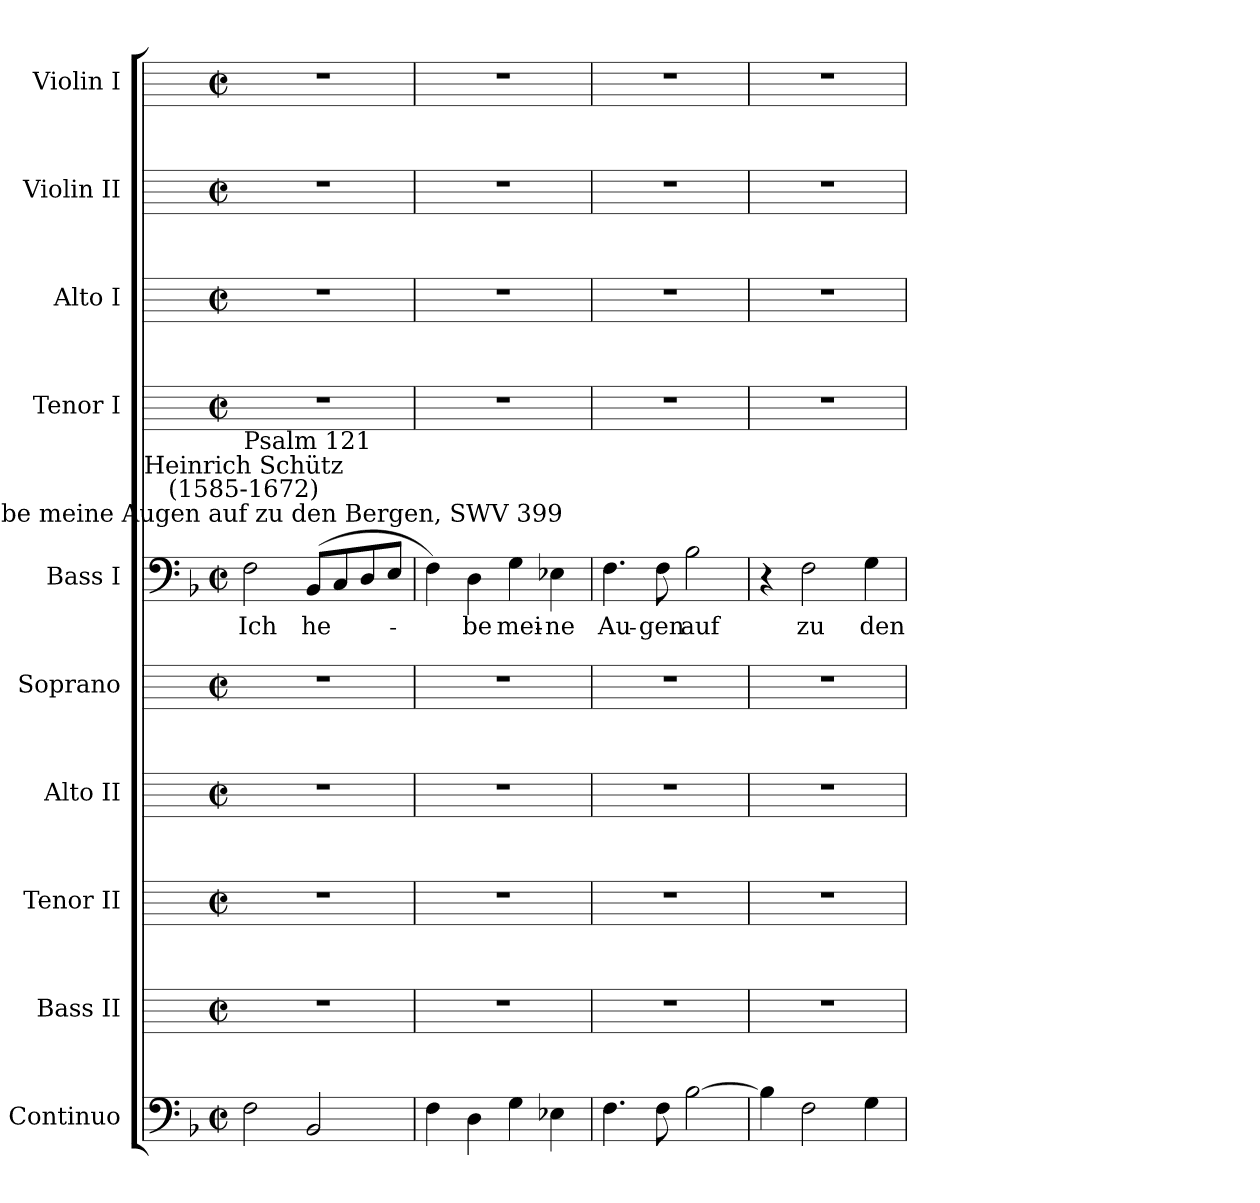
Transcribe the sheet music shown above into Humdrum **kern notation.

**kern	**kern	**kern	**kern	**kern	**kern	**text	**kern	**kern	**kern	**kern
*part10	*part9	*part8	*part7	*part6	*part5	*part5	*part4	*part3	*part2	*part1
*staff10	*staff9	*staff8	*staff7	*staff6	*staff5	*staff5	*staff4	*staff3	*staff2	*staff1
*I"Continuo	*I"Bass II	*I"Tenor II	*I"Alto II	*I"Soprano	*I"Bass I	*	*I"Tenor I	*I"Alto I	*I"Violin II	*I"Violin I
*	*I'B	*I'T	*I'A	*I'S	*I'B	*	*I'T	*I'A	*I'Vln	*I'Vln
*clefF4	*	*	*	*	*clefF4	*	*	*	*	*
*k[b-]	*	*	*	*	*k[b-]	*	*	*	*	*
*F:	*	*	*	*	*F:	*	*	*	*	*
*M2/2	*M2/2	*M2/2	*M2/2	*M2/2	*M2/2	*	*M2/2	*M2/2	*M2/2	*M2/2
*met(c|)	*met(c|)	*met(c|)	*met(c|)	*met(c|)	*met(c|)	*	*met(c|)	*met(c|)	*met(c|)	*met(c|)
=1	=1	=1	=1	=1	=1	=1	=1	=1	=1	=1
!	!	!	!	!	!LO:TX:a:cj:t=Ich hebe meine Augen auf zu den Bergen, SWV 399	!	!	!	!	!
!	!	!	!	!	!LO:TX:a:cj:t=Heinrich Schütz\n(1585-1672)	!	!	!	!	!
!	!	!	!	!	!LO:TX:a:t=Psalm 121	!	!	!	!	!
!	!	!	!	!	!	!LO:LY:b	!	!	!	!
2F	1r	1r	1r	1r	2F	Ich	1r	1r	1r	1r
!	!	!	!	!	!	!LO:LY:b	!	!	!	!
2BB-	.	.	.	.	(<8BB-L	he-	.	.	.	.
.	.	.	.	.	8C	.	.	.	.	.
.	.	.	.	.	8D	.	.	.	.	.
.	.	.	.	.	8EJ	.	.	.	.	.
=2	=2	=2	=2	=2	=2	=2	=2	=2	=2	=2
4F	1r	1r	1r	1r	4F)	.	1r	1r	1r	1r
!	!	!	!	!	!	!LO:LY:b	!	!	!	!
4D	.	.	.	.	4D	be	.	.	.	.
!	!	!	!	!	!	!LO:LY:b	!	!	!	!
4G	.	.	.	.	4G	mei-	.	.	.	.
!	!	!	!	!	!	!LO:LY:b	!	!	!	!
4E-X	.	.	.	.	4E-X	-ne	.	.	.	.
=3	=3	=3	=3	=3	=3	=3	=3	=3	=3	=3
!	!	!	!	!	!	!LO:LY:b	!	!	!	!
4.F	1r	1r	1r	1r	4.F	Au-	1r	1r	1r	1r
!	!	!	!	!	!	!LO:LY:b	!	!	!	!
8F	.	.	.	.	8F	-gen	.	.	.	.
!	!	!	!	!	!	!LO:LY:b	!	!	!	!
[2B-	.	.	.	.	2B-	auf	.	.	.	.
=4	=4	=4	=4	=4	=4	=4	=4	=4	=4	=4
4B-]	1r	1r	1r	1r	4r	.	1r	1r	1r	1r
!	!	!	!	!	!	!LO:LY:b	!	!	!	!
2F	.	.	.	.	2F	zu	.	.	.	.
!	!	!	!	!	!	!LO:LY:b	!	!	!	!
4G	.	.	.	.	4G	den	.	.	.	.
=	=	=	=	=	=	=	=	=	=	=
*-	*-	*-	*-	*-	*-	*-	*-	*-	*-	*-
